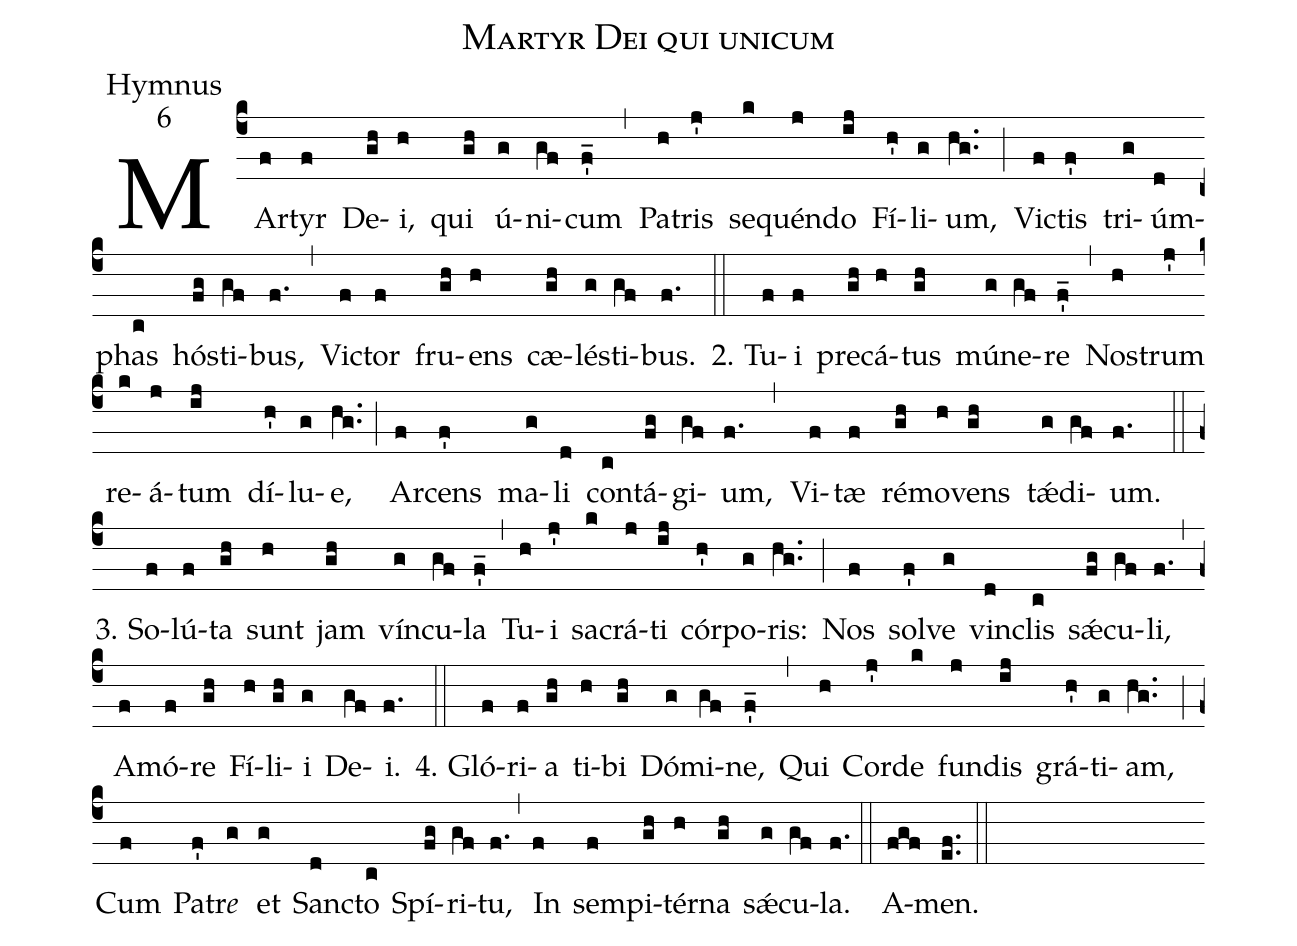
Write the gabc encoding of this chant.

name:Martyr Dei qui unicum;
office-part:Hymnus;
mode:6;
%%
(c4)MAr(f)tyr(f) De(gh)i,(h) qui(gh) ú(g)ni(gf)cum(f'_) (,)
Pa(h)tris(j') se(k)quén(j)do(ij) Fí(h')li(g)um,(hg..) (;)
Vic(f)tis(f') tri(g)úm(d)phas(c) hós(fg)ti(gf)bus,(f.) (,)
Vic(f)tor(f) fru(gh)ens(h) cæ(gh)lés(g)ti(gf)bus.(f.) (::)

2. Tu(f)i(f) pre(gh)cá(h)tus(gh) mú(g)ne(gf)re(f'_) (,)
Nos(h)trum(j') re(k)á(j)tum(ij) dí(h')lu(g)e,(hg..) (;)
Ar(f)cens(f') ma(g)li(d) con(c)tá(fg)gi(gf)um,(f.) (,)
Vi(f)tæ(f) ré(gh)mo(h)vens(gh) tǽ(g)di(gf)um.(f.) (::)

3. So(f)lú(f)ta(gh) sunt(h) jam(gh) vín(g)cu(gf)la(f'_) (,)
Tu(h)i(j') sa(k)crá(j)ti(ij) cór(h')po(g)ris:(hg..) (;)
Nos(f) sol(f')ve(g) vin(d)clis(c) sǽ(fg)cu(gf)li,(f.) (,)
A(f)mó(f)re(gh) Fí(h)li(gh)i(g) De(gf)i.(f.) (::)

4. Gló(f)ri(f)a(gh) ti(h)bi(gh) Dó(g)mi(gf)ne,(f'_) (,)
Qui(h) Cor(j')de(k) fun(j)dis(ij) grá(h')ti(g)am,(hg..) (;)
Cum(f) Pa(f')tr<i>e</i>(g) et(g) San(d)cto(c) Spí(fg)ri(gf)tu,(f.) (,)
In(f) sem(f)pi(gh)tér(h)na(gh) sǽ(g)cu(gf)la.(f.) (::)
A(fgf)men.(ef..) (::)
